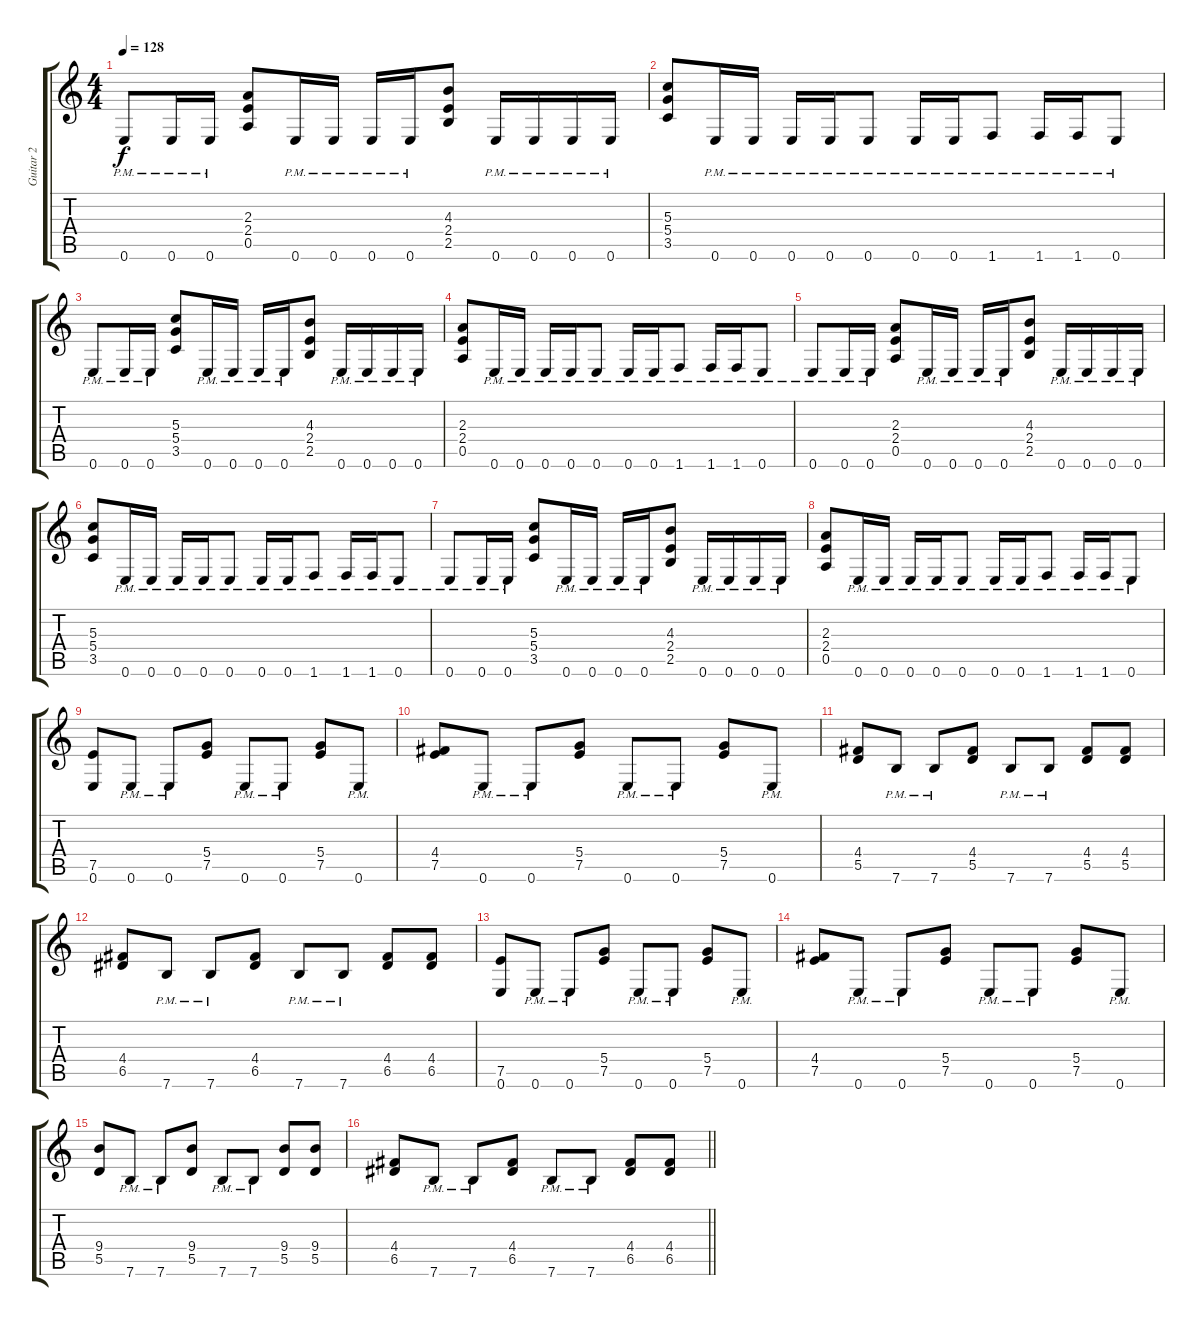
\track ("Guitar 2" "Guitar 2") {instrument distortionguitar}
\staff {score tabs}
\tuning (E4 B3 G3 D3 A2 E2) {hide}
\ts (4 4)
\tempo 128
\clef g2
\ks c
0.6{pm}.8{dy f} 0.6{pm}.16 0.6{pm}.16 (2.3 2.4 0.5).8 0.6{pm}.16 0.6{pm}.16 0.6{pm}.16 0.6{pm}.16 (4.3 2.4 2.5).8 0.6{pm}.16 0.6{pm}.16 0.6{pm}.16 0.6{pm}.16 |
(5.3 5.4 3.5).8 0.6{pm}.16 0.6{pm}.16 0.6{pm}.16 0.6{pm}.16 0.6{pm}.8 0.6{pm}.16 0.6{pm}.16 1.6{pm}.8 1.6{pm}.16 1.6{pm}.16 0.6{pm}.8 |
0.6{pm}.8 0.6{pm}.16 0.6{pm}.16 (5.3 5.4 3.5).8 0.6{pm}.16 0.6{pm}.16 0.6{pm}.16 0.6{pm}.16 (4.3 2.4 2.5).8 0.6{pm}.16 0.6{pm}.16 0.6{pm}.16 0.6{pm}.16 |
(2.3 2.4 0.5).8 0.6{pm}.16 0.6{pm}.16 0.6{pm}.16 0.6{pm}.16 0.6{pm}.8 0.6{pm}.16 0.6{pm}.16 1.6{pm}.8 1.6{pm}.16 1.6{pm}.16 0.6{pm}.8 |
0.6{pm}.8 0.6{pm}.16 0.6{pm}.16 (2.3 2.4 0.5).8 0.6{pm}.16 0.6{pm}.16 0.6{pm}.16 0.6{pm}.16 (4.3 2.4 2.5).8 0.6{pm}.16 0.6{pm}.16 0.6{pm}.16 0.6{pm}.16 |
(5.3 5.4 3.5).8 0.6{pm}.16 0.6{pm}.16 0.6{pm}.16 0.6{pm}.16 0.6{pm}.8 0.6{pm}.16 0.6{pm}.16 1.6{pm}.8 1.6{pm}.16 1.6{pm}.16 0.6{pm}.8 |
0.6{pm}.8 0.6{pm}.16 0.6{pm}.16 (5.3 5.4 3.5).8 0.6{pm}.16 0.6{pm}.16 0.6{pm}.16 0.6{pm}.16 (4.3 2.4 2.5).8 0.6{pm}.16 0.6{pm}.16 0.6{pm}.16 0.6{pm}.16 |
(2.3 2.4 0.5).8 0.6{pm}.16 0.6{pm}.16 0.6{pm}.16 0.6{pm}.16 0.6{pm}.8 0.6{pm}.16 0.6{pm}.16 1.6{pm}.8 1.6{pm}.16 1.6{pm}.16 0.6{pm}.8 |
(7.5 0.6).8 0.6{pm}.8 0.6{pm}.8 (5.4 7.5).8 0.6{pm}.8 0.6{pm}.8 (5.4 7.5).8 0.6{pm}.8 |
(4.4 7.5).8 0.6{pm}.8 0.6{pm}.8 (5.4 7.5).8 0.6{pm}.8 0.6{pm}.8 (5.4 7.5).8 0.6{pm}.8 |
(4.4 5.5).8 7.6{pm}.8 7.6{pm}.8 (4.4 5.5).8 7.6{pm}.8 7.6{pm}.8 (4.4 5.5).8 (4.4 5.5).8 |
(4.4 6.5).8 7.6{pm}.8 7.6{pm}.8 (4.4 6.5).8 7.6{pm}.8 7.6{pm}.8 (4.4 6.5).8 (4.4 6.5).8 |
(7.5 0.6).8 0.6{pm}.8 0.6{pm}.8 (5.4 7.5).8 0.6{pm}.8 0.6{pm}.8 (5.4 7.5).8 0.6{pm}.8 |
(4.4 7.5).8 0.6{pm}.8 0.6{pm}.8 (5.4 7.5).8 0.6{pm}.8 0.6{pm}.8 (5.4 7.5).8 0.6{pm}.8 |
(9.4 5.5).8 7.6{pm}.8 7.6{pm}.8 (9.4 5.5).8 7.6{pm}.8 7.6{pm}.8 (9.4 5.5).8 (9.4 5.5).8 |
\barLineRight lightlight
(4.4 6.5).8 7.6{pm}.8 7.6{pm}.8 (4.4 6.5).8 7.6{pm}.8 7.6{pm}.8 (4.4 6.5).8 (4.4 6.5).8
